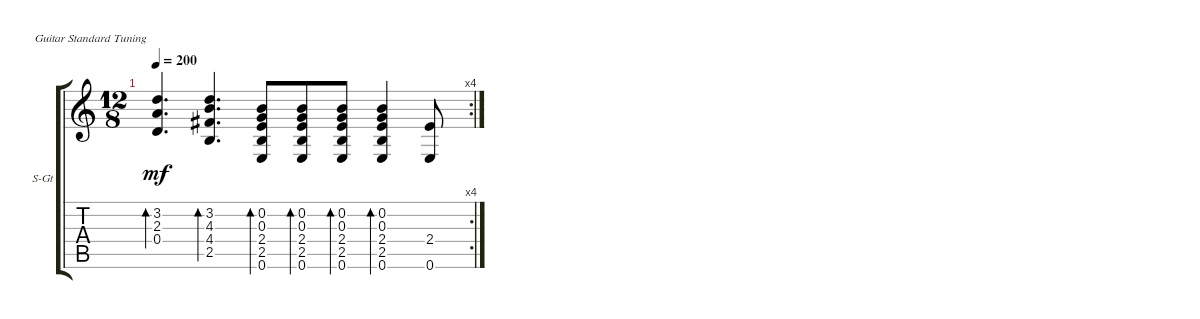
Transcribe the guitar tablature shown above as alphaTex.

\bracketExtendMode groupsimilarinstruments
\firstSystemTrackNameOrientation horizontal
\otherSystemsTrackNameOrientation horizontal
\track ("Steel Guitar" "S-Gt") {instrument acousticguitarsteel}
\staff {score tabs}
\tuning (E4 B3 G3 D3 A2 E2)
\rc 4
\ts (12 8)
\tempo 200
\clef g2
\ks c
(3.2 2.3 0.4).4{d bd 30 dy mf} (3.2 4.3 4.4 2.5).4{d bd 30} (0.2 0.3 2.4 2.5 0.6).8{bd 30} (0.2 0.3 2.4 2.5 0.6).8{bd 30} (0.2 0.3 2.4 2.5 0.6).8{bd 30} (0.2 0.3 2.4 2.5 0.6).4{bd 30} (2.4 0.6).8
